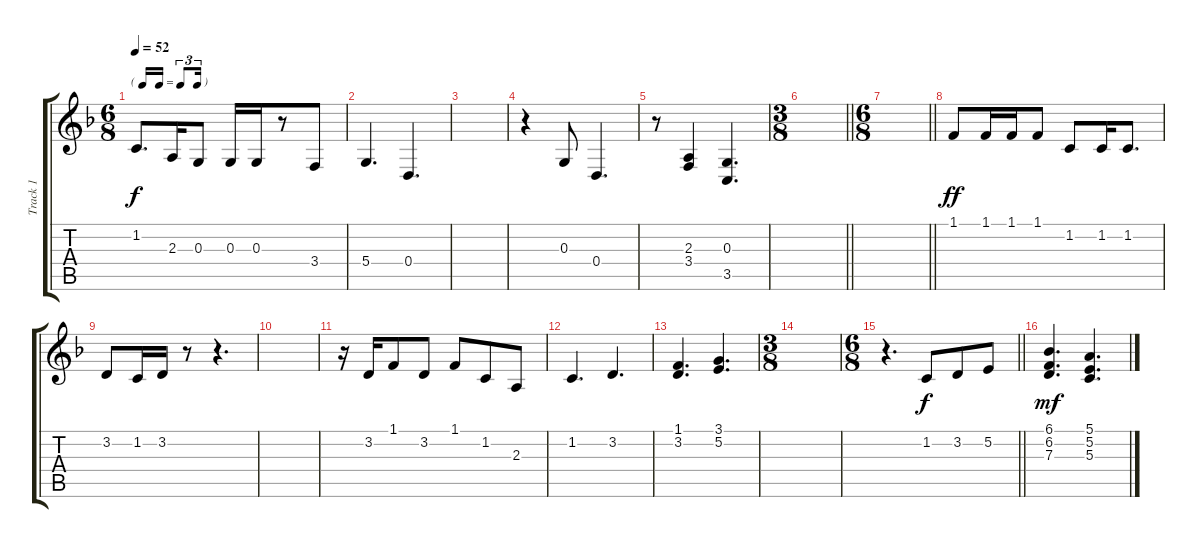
\track ("Track 1" "Track 1") {instrument tenorsax}
\staff {score tabs}
\tuning (E4 B3 G3 D3 A2 E2) {hide}
\ts (6 8)
\tf triplet16th
\tempo 52
\clef g2
\ks f
1.2.8{d dy f} 2.3.16 0.3.8 0.3.16 0.3.16 r.8 3.4.8 |
5.4.4{d} 0.4.4{d} |
|
r.4 0.3.8 0.4.4{d} |
r.8 (2.3 3.4).4 (0.3 3.5).4{d} |
\ts (3 8)
\barLineRight lightlight
|
\ts (6 8)
\barLineRight lightlight
|
1.1.8{dy ff} 1.1.16 1.1.16 1.1.8 1.2.8 1.2.16 1.2.8{d} |
3.2.8 1.2.16 3.2.16 r.8 r.4{d} |
|
r.16 3.2.16 1.1.8 3.2.8 1.1.8 1.2.8 2.3.8 |
1.2.4{d} 3.2.4{d} |
(1.1 3.2).4{d} (3.1 5.2).4{d} |
\ts (3 8)
|
\ts (6 8)
\barLineRight lightlight
r.4{d} 1.2.8{dy f} 3.2.8 5.2.8 |
(6.1 6.2 7.3).4{d dy mf} (5.1 5.2 5.3).4{d}
